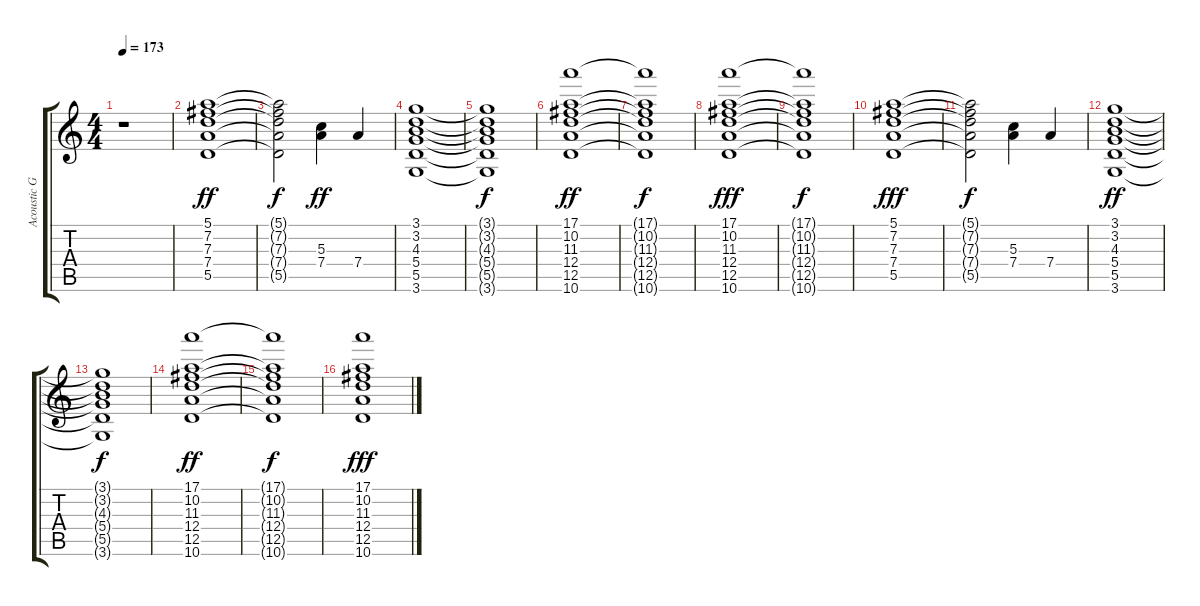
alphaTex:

\track ("Acoustic Guitar 1" "Acoustic G") {instrument acousticguitarsteel}
\staff {score tabs}
\tuning (E4 B3 G3 D3 A2 E2) {hide}
\ts (4 4)
\tempo 173
\clef g2
\ks c
r.1{dy ff} |
(5.1 7.2 7.3 7.4 5.5).1{instrument acousticguitarsteel} |
(5.1{t} 7.2{t} 7.3{t} 7.4{t} 5.5{t}).2{dy f} (5.3 7.4).4{dy ff} 7.4.4 |
(3.1 3.2 4.3 5.4 5.5 3.6).1 |
(3.1{t} 3.2{t} 4.3{t} 5.4{t} 5.5{t} 3.6{t}).1{dy f} |
(17.1 10.2 11.3 12.4 12.5 10.6).1{dy ff} |
(17.1{t} 10.2{t} 11.3{t} 12.4{t} 12.5{t} 10.6{t}).1{dy f} |
(17.1 10.2 11.3 12.4 12.5 10.6).1{dy fff} |
(17.1{t} 10.2{t} 11.3{t} 12.4{t} 12.5{t} 10.6{t}).1{dy f} |
(5.1 7.2 7.3 7.4 5.5).1{dy fff} |
(5.1{t} 7.2{t} 7.3{t} 7.4{t} 5.5{t}).2{dy f} (5.3 7.4).4 7.4.4 |
(3.1 3.2 4.3 5.4 5.5 3.6).1{dy ff} |
(3.1{t} 3.2{t} 4.3{t} 5.4{t} 5.5{t} 3.6{t}).1{dy f} |
(17.1 10.2 11.3 12.4 12.5 10.6).1{dy ff} |
(17.1{t} 10.2{t} 11.3{t} 12.4{t} 12.5{t} 10.6{t}).1{dy f} |
(17.1 10.2 11.3 12.4 12.5 10.6).1{dy fff}
